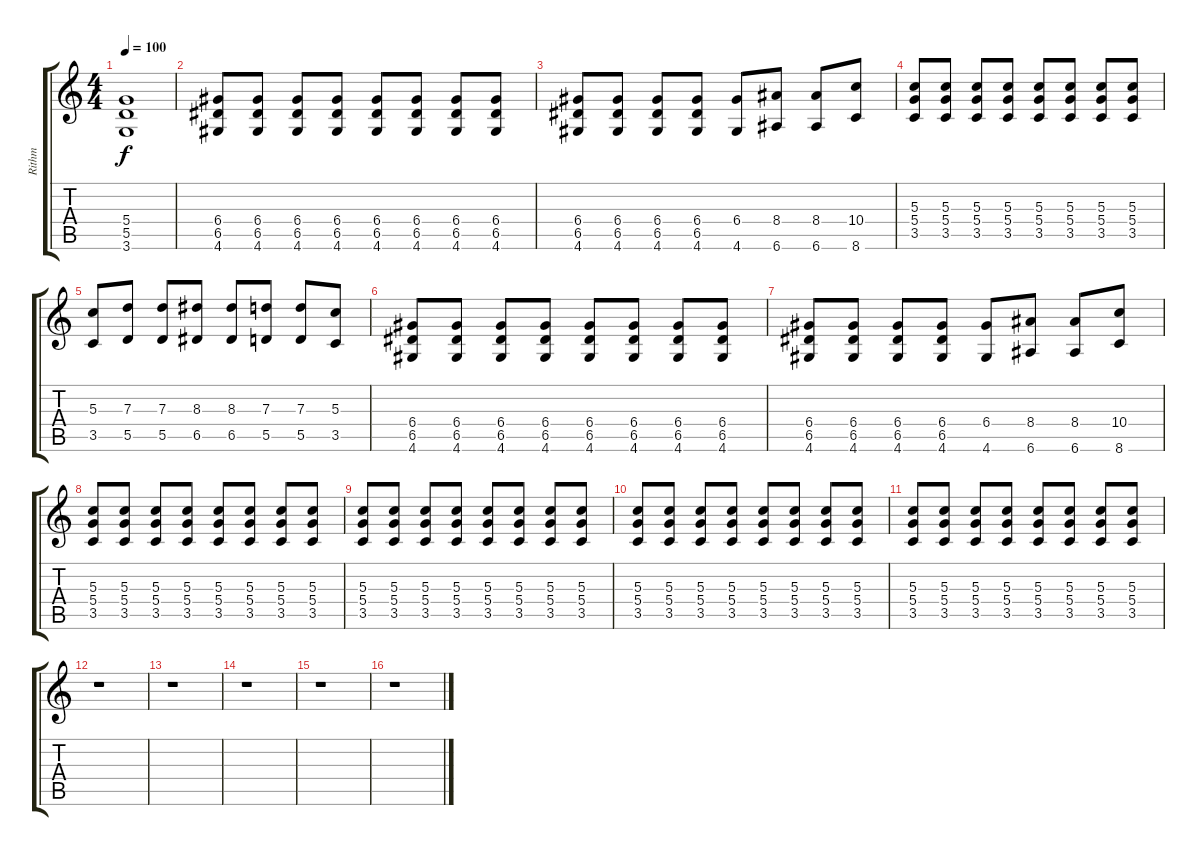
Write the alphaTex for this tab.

\track ("Rithm" "Rithm") {instrument distortionguitar}
\staff {score tabs}
\tuning (E4 B3 G3 D3 A2 E2) {hide}
\ts (4 4)
\tempo 100
\clef g2
\ks c
(5.4 5.5 3.6).1{dy f} |
(6.4 6.5 4.6).8 (6.4 6.5 4.6).8 (6.4 6.5 4.6).8 (6.4 6.5 4.6).8 (6.4 6.5 4.6).8 (6.4 6.5 4.6).8 (6.4 6.5 4.6).8 (6.4 6.5 4.6).8 |
(6.4 6.5 4.6).8 (6.4 6.5 4.6).8 (6.4 6.5 4.6).8 (6.4 6.5 4.6).8 (6.4 4.6).8 (8.4 6.6).8 (8.4 6.6).8 (10.4 8.6).8 |
(5.3 5.4 3.5).8 (5.3 5.4 3.5).8 (5.3 5.4 3.5).8 (5.3 5.4 3.5).8 (5.3 5.4 3.5).8 (5.3 5.4 3.5).8 (5.3 5.4 3.5).8 (5.3 5.4 3.5).8 |
(5.3 3.5).8 (7.3 5.5).8 (7.3 5.5).8 (8.3 6.5).8 (8.3 6.5).8 (7.3 5.5).8 (7.3 5.5).8 (5.3 3.5).8 |
(6.4 6.5 4.6).8 (6.4 6.5 4.6).8 (6.4 6.5 4.6).8 (6.4 6.5 4.6).8 (6.4 6.5 4.6).8 (6.4 6.5 4.6).8 (6.4 6.5 4.6).8 (6.4 6.5 4.6).8 |
(6.4 6.5 4.6).8 (6.4 6.5 4.6).8 (6.4 6.5 4.6).8 (6.4 6.5 4.6).8 (6.4 4.6).8 (8.4 6.6).8 (8.4 6.6).8 (10.4 8.6).8 |
(5.3 5.4 3.5).8 (5.3 5.4 3.5).8 (5.3 5.4 3.5).8 (5.3 5.4 3.5).8 (5.3 5.4 3.5).8 (5.3 5.4 3.5).8 (5.3 5.4 3.5).8 (5.3 5.4 3.5).8 |
(5.3 5.4 3.5).8 (5.3 5.4 3.5).8 (5.3 5.4 3.5).8 (5.3 5.4 3.5).8 (5.3 5.4 3.5).8 (5.3 5.4 3.5).8 (5.3 5.4 3.5).8 (5.3 5.4 3.5).8 |
(5.3 5.4 3.5).8 (5.3 5.4 3.5).8 (5.3 5.4 3.5).8 (5.3 5.4 3.5).8 (5.3 5.4 3.5).8 (5.3 5.4 3.5).8 (5.3 5.4 3.5).8 (5.3 5.4 3.5).8 |
(5.3 5.4 3.5).8 (5.3 5.4 3.5).8 (5.3 5.4 3.5).8 (5.3 5.4 3.5).8 (5.3 5.4 3.5).8 (5.3 5.4 3.5).8 (5.3 5.4 3.5).8 (5.3 5.4 3.5).8 |
r.1 |
r.1 |
r.1 |
r.1 |
r.1
